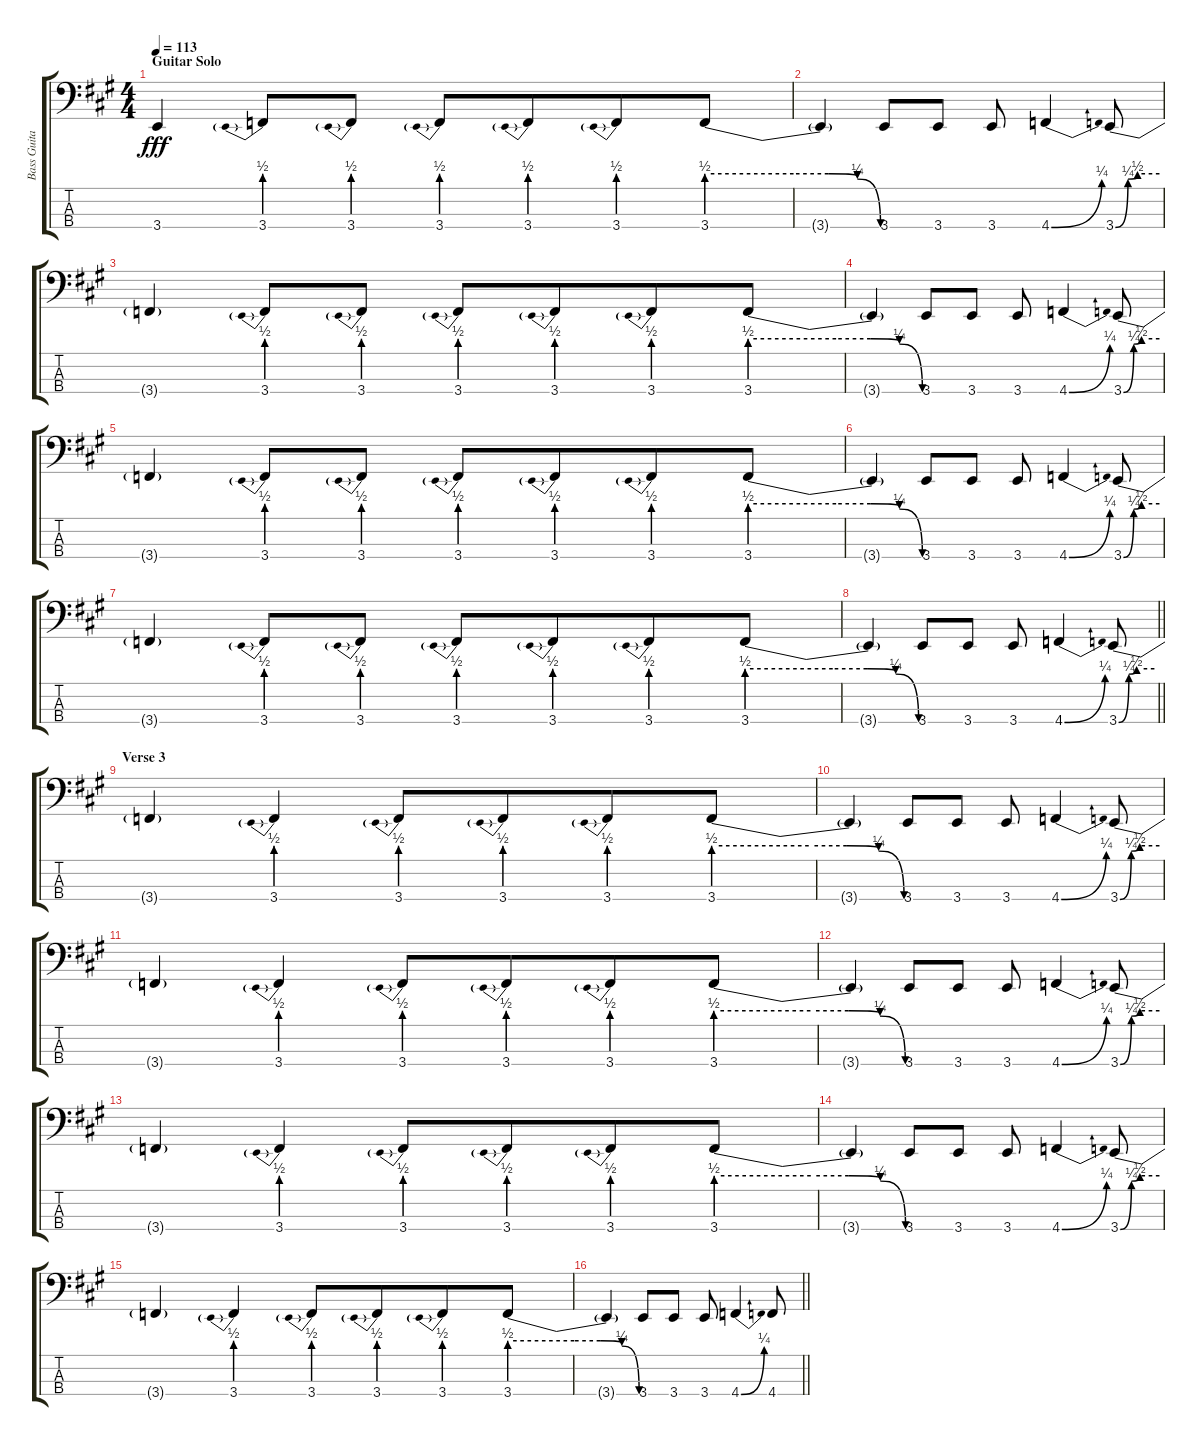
\track ("Bass Guitar" "Bass Guita") {instrument electricbassfinger}
\staff {score tabs}
\tuning (Gb2 Db2 Ab1 Db1) {hide}
\ts (4 4)
\section ("" "Guitar Solo")
\tempo 113
\clef f4
\ks f#minor
3.4{t}.4{dy fff} 3.4{be (prebend 0 2 60 2)}.8 3.4{be (prebend 0 2 60 2)}.8 3.4{be (prebend 0 2 60 2)}.8 3.4{be (prebend 0 2 60 2)}.8{beam merge} 3.4{be (prebend 0 2 60 2)}.8 3.4{be (custom 0 2 30 2 42 2 52 1 60 0)}.8 |
3.4{t}.4 3.4.8 3.4.8 3.4.8 4.4{be (bend 0 0 60 1)}.4 3.4{be (custom 0 0 17 1 30 2 60 2)}.8 |
3.4{t}.4 3.4{be (prebend 0 2 60 2)}.8 3.4{be (prebend 0 2 60 2)}.8 3.4{be (prebend 0 2 60 2)}.8 3.4{be (prebend 0 2 60 2)}.8{beam merge} 3.4{be (prebend 0 2 60 2)}.8 3.4{be (custom 0 2 30 2 42 2 52 1 60 0)}.8 |
3.4{t}.4 3.4.8 3.4.8 3.4.8 4.4{be (bend 0 0 60 1)}.4 3.4{be (custom 0 0 17 1 30 2 60 2)}.8 |
3.4{t}.4 3.4{be (prebend 0 2 60 2)}.8 3.4{be (prebend 0 2 60 2)}.8 3.4{be (prebend 0 2 60 2)}.8 3.4{be (prebend 0 2 60 2)}.8{beam merge} 3.4{be (prebend 0 2 60 2)}.8 3.4{be (custom 0 2 30 2 42 2 52 1 60 0)}.8 |
3.4{t}.4 3.4.8 3.4.8 3.4.8 4.4{be (bend 0 0 60 1)}.4 3.4{be (custom 0 0 17 1 30 2 60 2)}.8 |
3.4{t}.4 3.4{be (prebend 0 2 60 2)}.8 3.4{be (prebend 0 2 60 2)}.8 3.4{be (prebend 0 2 60 2)}.8 3.4{be (prebend 0 2 60 2)}.8{beam merge} 3.4{be (prebend 0 2 60 2)}.8 3.4{be (custom 0 2 30 2 42 2 52 1 60 0)}.8 |
\barLineRight lightlight
3.4{t}.4 3.4.8 3.4.8 3.4.8 4.4{be (bend 0 0 60 1)}.4 3.4{be (custom 0 0 17 1 30 2 60 2)}.8 |
\section ("" "Verse 3")
3.4{t}.4 3.4{be (prebend 0 2 60 2)}.4 3.4{be (prebend 0 2 60 2)}.8 3.4{be (prebend 0 2 60 2)}.8{beam merge} 3.4{be (prebend 0 2 60 2)}.8 3.4{be (custom 0 2 30 2 42 2 52 1 60 0)}.8 |
3.4{t}.4 3.4.8 3.4.8 3.4.8 4.4{be (bend 0 0 60 1)}.4 3.4{be (custom 0 0 17 1 30 2 60 2)}.8 |
3.4{t}.4 3.4{be (prebend 0 2 60 2)}.4 3.4{be (prebend 0 2 60 2)}.8 3.4{be (prebend 0 2 60 2)}.8{beam merge} 3.4{be (prebend 0 2 60 2)}.8 3.4{be (custom 0 2 30 2 42 2 52 1 60 0)}.8 |
3.4{t}.4 3.4.8 3.4.8 3.4.8 4.4{be (bend 0 0 60 1)}.4 3.4{be (custom 0 0 17 1 30 2 60 2)}.8 |
3.4{t}.4 3.4{be (prebend 0 2 60 2)}.4 3.4{be (prebend 0 2 60 2)}.8 3.4{be (prebend 0 2 60 2)}.8{beam merge} 3.4{be (prebend 0 2 60 2)}.8 3.4{be (custom 0 2 30 2 42 2 52 1 60 0)}.8 |
3.4{t}.4 3.4.8 3.4.8 3.4.8 4.4{be (bend 0 0 60 1)}.4 3.4{be (custom 0 0 17 1 30 2 60 2)}.8 |
3.4{t}.4 3.4{be (prebend 0 2 60 2)}.4 3.4{be (prebend 0 2 60 2)}.8 3.4{be (prebend 0 2 60 2)}.8{beam merge} 3.4{be (prebend 0 2 60 2)}.8 3.4{be (custom 0 2 30 2 42 2 52 1 60 0)}.8 |
\barLineRight lightlight
3.4{t}.4 3.4.8 3.4.8 3.4.8 4.4{be (bend 0 0 60 1)}.4 4.4.8
